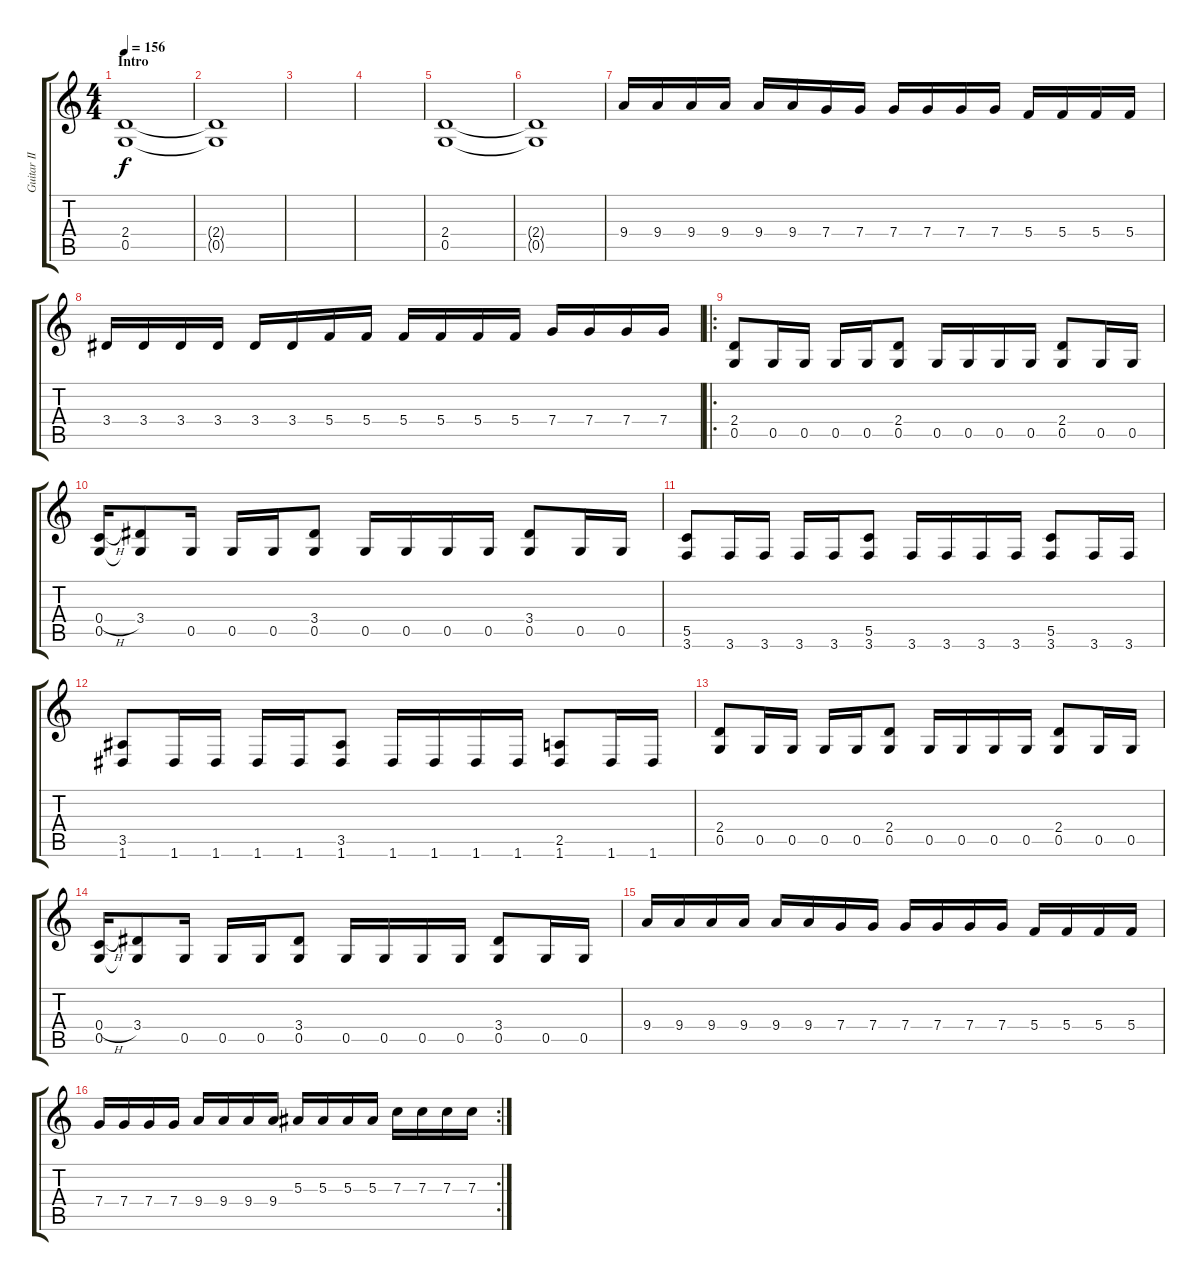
\track ("Guitar II" "Guitar II") {instrument distortionguitar}
\staff {score tabs}
\tuning (D4 A3 F3 C3 G2 D2) {hide}
\ts (4 4)
\section ("" "Intro")
\tempo 156
\clef g2
\ks c
(2.4 0.5).1{dy f instrument distortionguitar} |
(2.4{t} 0.5{t}).1 |
|
|
(2.4 0.5).1 |
(2.4{t} 0.5{t}).1 |
9.4.16 9.4.16 9.4.16 9.4.16 9.4.16 9.4.16 7.4.16 7.4.16 7.4.16 7.4.16 7.4.16 7.4.16 5.4.16 5.4.16 5.4.16 5.4.16 |
3.4.16 3.4.16 3.4.16 3.4.16 3.4.16 3.4.16 5.4.16 5.4.16 5.4.16 5.4.16 5.4.16 5.4.16 7.4.16 7.4.16 7.4.16 7.4.16 |
\ro
(2.4 0.5).8 0.5.16 0.5.16 0.5.16 0.5.16 (2.4 0.5).8 0.5.16 0.5.16 0.5.16 0.5.16 (2.4 0.5).8 0.5.16 0.5.16 |
(0.4{h} 0.5).16 (3.4 0.5{t}).8 0.5.16 0.5.16 0.5.16 (3.4 0.5).8 0.5.16 0.5.16 0.5.16 0.5.16 (3.4 0.5).8 0.5.16 0.5.16 |
(5.5 3.6).8 3.6.16 3.6.16 3.6.16 3.6.16 (5.5 3.6).8 3.6.16 3.6.16 3.6.16 3.6.16 (5.5 3.6).8 3.6.16 3.6.16 |
(3.5 1.6).8 1.6.16 1.6.16 1.6.16 1.6.16 (3.5 1.6).8 1.6.16 1.6.16 1.6.16 1.6.16 (2.5 1.6).8 1.6.16 1.6.16 |
(2.4 0.5).8 0.5.16 0.5.16 0.5.16 0.5.16 (2.4 0.5).8 0.5.16 0.5.16 0.5.16 0.5.16 (2.4 0.5).8 0.5.16 0.5.16 |
(0.4{h} 0.5).16 (3.4 0.5{t}).8 0.5.16 0.5.16 0.5.16 (3.4 0.5).8 0.5.16 0.5.16 0.5.16 0.5.16 (3.4 0.5).8 0.5.16 0.5.16 |
9.4.16 9.4.16 9.4.16 9.4.16 9.4.16 9.4.16 7.4.16 7.4.16 7.4.16 7.4.16 7.4.16 7.4.16 5.4.16 5.4.16 5.4.16 5.4.16 |
\rc 2
7.4.16 7.4.16 7.4.16 7.4.16 9.4.16 9.4.16 9.4.16 9.4.16 5.3.16 5.3.16 5.3.16 5.3.16 7.3.16 7.3.16 7.3.16 7.3.16
